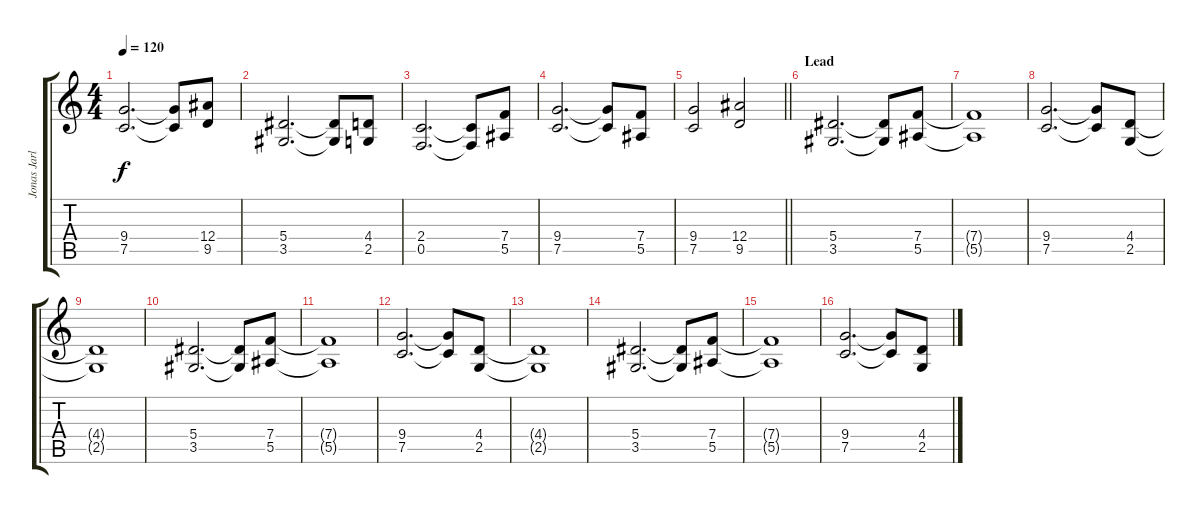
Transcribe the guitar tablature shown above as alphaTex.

\track ("Jonas Jarlsby (Rhythm)" "Jonas Jarl") {instrument distortionguitar}
\staff {score tabs}
\tuning (C4 G3 Eb3 Bb2 F2 C2) {hide}
\ts (4 4)
\tempo 120
\clef g2
\ks c
(9.4 7.5).2{d dy f} (9.4{t} 7.5{t}).8 (12.4 9.5).8 |
(5.4 3.5).2{d} (5.4{t} 3.5{t}).8 (4.4 2.5).8 |
(2.4 0.5).2{d} (2.4{t} 0.5{t}).8 (7.4 5.5).8 |
(9.4 7.5).2{d} (9.4{t} 7.5{t}).8 (7.4 5.5).8 |
\barLineRight lightlight
(9.4 7.5).2 (12.4 9.5).2 |
\section ("" "Lead")
(5.4 3.5).2{d} (5.4{t} 3.5{t}).8 (7.4 5.5).8 |
(7.4{t} 5.5{t}).1 |
(9.4 7.5).2{d} (9.4{t} 7.5{t}).8 (4.4 2.5).8 |
(4.4{t} 2.5{t}).1 |
(5.4 3.5).2{d} (5.4{t} 3.5{t}).8 (7.4 5.5).8 |
(7.4{t} 5.5{t}).1 |
(9.4 7.5).2{d} (9.4{t} 7.5{t}).8 (4.4 2.5).8 |
(4.4{t} 2.5{t}).1 |
(5.4 3.5).2{d} (5.4{t} 3.5{t}).8 (7.4 5.5).8 |
(7.4{t} 5.5{t}).1 |
(9.4 7.5).2{d} (9.4{t} 7.5{t}).8 (4.4 2.5).8
